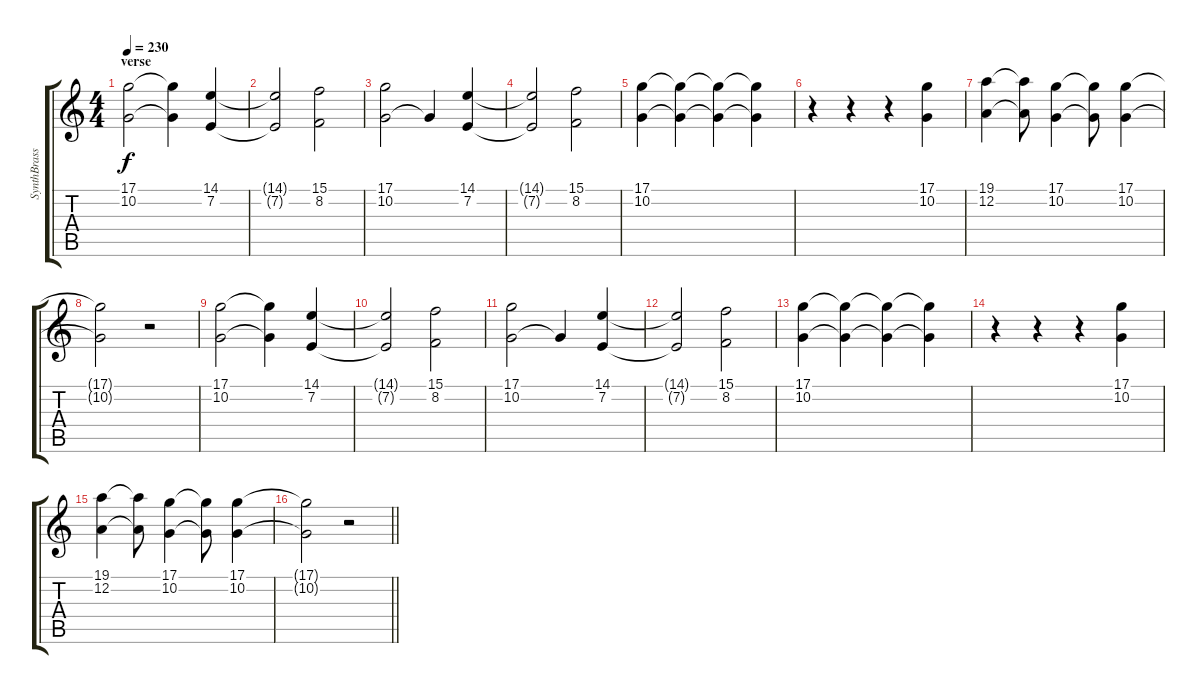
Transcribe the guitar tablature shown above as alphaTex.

\track ("SynthBrass" "SynthBrass") {instrument brasssection}
\staff {score tabs}
\tuning (D4 A3 F3 C3 G2 C2) {hide}
\ts (4 4)
\section ("" "verse")
\tempo 230
\clef g2
\ks c
(17.1 10.2).2{dy f} (17.1{t} 10.2{t}).4 (14.1 7.2).4 |
(14.1{t} 7.2{t}).2 (15.1 8.2).2 |
(17.1 10.2).2 10.2{t}.4 (14.1 7.2).4 |
(14.1{t} 7.2{t}).2 (15.1 8.2).2 |
(17.1 10.2).4 (17.1{t} 10.2{t}).4 (17.1{t} 10.2{t}).4 (17.1{t} 10.2{t}).4 |
r.4 r.4 r.4 (17.1 10.2).4 |
(19.1 12.2).4 (19.1{t} 12.2{t}).8 (17.1 10.2).4 (17.1{t} 10.2{t}).8 (17.1 10.2).4 |
(17.1{t} 10.2{t}).2 r.2 |
(17.1 10.2).2 (17.1{t} 10.2{t}).4 (14.1 7.2).4 |
(14.1{t} 7.2{t}).2 (15.1 8.2).2 |
(17.1 10.2).2 10.2{t}.4 (14.1 7.2).4 |
(14.1{t} 7.2{t}).2 (15.1 8.2).2 |
(17.1 10.2).4 (17.1{t} 10.2{t}).4 (17.1{t} 10.2{t}).4 (17.1{t} 10.2{t}).4 |
r.4 r.4 r.4 (17.1 10.2).4 |
(19.1 12.2).4 (19.1{t} 12.2{t}).8 (17.1 10.2).4 (17.1{t} 10.2{t}).8 (17.1 10.2).4 |
\barLineRight lightlight
(17.1{t} 10.2{t}).2 r.2
